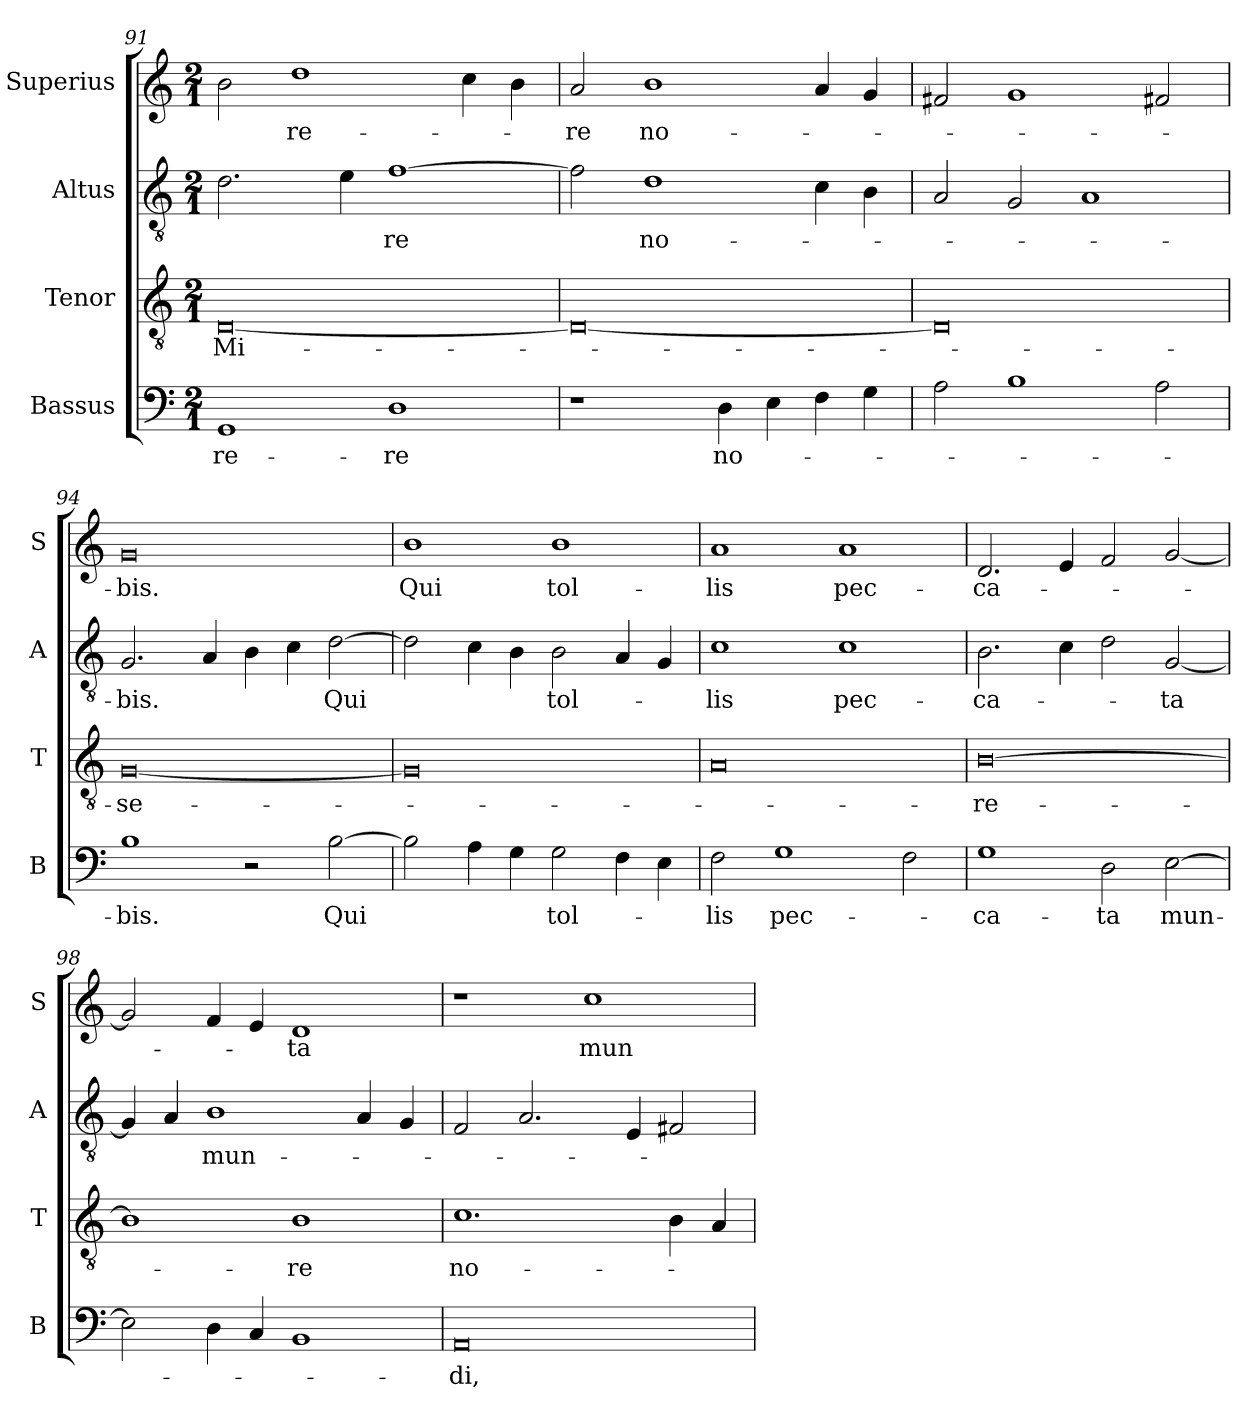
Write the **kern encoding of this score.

**kern	**text	**kern	**text	**kern	**text	**kern	**text
*part4	*part4	*part3	*part3	*part2	*part2	*part1	*part1
*staff4	*staff4	*staff3	*staff3	*staff2	*staff2	*staff1	*staff1
*I"Bassus	*	*I"Tenor	*	*I"Altus	*	*I"Superius	*
*I'B	*	*I'T	*	*I'A	*	*I'S	*
*clefF4	*	*clefGv2	*	*clefGv2	*	*clefG2	*
*k[]	*	*k[]	*	*k[]	*	*k[]	*
*M2/1	*	*M2/1	*	*M2/1	*	*M2/1	*
=91	=91	=91	=91	=91	=91	=91	=91
1GG	-re-	[0D	Mi-	2.d	.	2b	.
.	.	.	.	.	.	1dd	-re-
.	.	.	.	4e	.	.	.
1D	-re	.	.	[1f	-re	.	.
.	.	.	.	.	.	4cc	.
.	.	.	.	.	.	4b	.
=92	=92	=92	=92	=92	=92	=92	=92
1r	.	0D_	.	2f]	.	2a	-re
.	.	.	.	1d	no-	1b	no-
4D	no-	.	.	.	.	.	.
4E	.	.	.	.	.	.	.
4F	.	.	.	4c	.	4a	.
4G	.	.	.	4B	.	4g	.
=93	=93	=93	=93	=93	=93	=93	=93
2A	.	0D]	.	2A	.	2f#X	.
1B	.	.	.	2G	.	1g	.
.	.	.	.	1A	.	.	.
2A	.	.	.	.	.	2f#X	.
=94	=94	=94	=94	=94	=94	=94	=94
1B	-bis.	[0G	-se-	2.G	-bis.	0g	-bis.
.	.	.	.	4A	.	.	.
2r	.	.	.	4B	.	.	.
.	.	.	.	4c	.	.	.
[2B	Qui	.	.	[2d	Qui	.	.
=95	=95	=95	=95	=95	=95	=95	=95
2B]	.	0G]	.	2d]	.	1b	Qui
4A	.	.	.	4c	.	.	.
4G	.	.	.	4B	.	.	.
2G	tol-	.	.	2B	tol-	1b	tol-
4F	.	.	.	4A	.	.	.
4E	.	.	.	4G	.	.	.
=96	=96	=96	=96	=96	=96	=96	=96
2F	-lis	0A	.	1c	-lis	1a	-lis
1G	pec-	.	.	.	.	.	.
.	.	.	.	1c	pec-	1a	pec-
2F	.	.	.	.	.	.	.
=97	=97	=97	=97	=97	=97	=97	=97
1G	-ca-	[0B	-re-	2.B	-ca-	2.d	-ca-
.	.	.	.	4c	.	4e	.
2D	-ta	.	.	2d	.	2f	.
[2E	mun-	.	.	[2G	-ta	[2g	.
=98	=98	=98	=98	=98	=98	=98	=98
2E]	.	1B]	.	4G]	.	2g]	.
.	.	.	.	4A	.	.	.
4D	.	.	.	1B	mun-	4f	.
4C	.	.	.	.	.	4e	.
1BB	.	1B	-re	.	.	1d	-ta
.	.	.	.	4A	.	.	.
.	.	.	.	4G	.	.	.
=99	=99	=99	=99	=99	=99	=99	=99
0AA	-di,	1.c	no-	2F	.	1r	.
.	.	.	.	2.A	.	.	.
.	.	.	.	.	.	1cc	mun-
.	.	.	.	4E	.	.	.
.	.	4B	.	2F#i	.	.	.
.	.	4A	.	.	.	.	.
=	=	=	=	=	=	=	=
*-	*-	*-	*-	*-	*-	*-	*-
